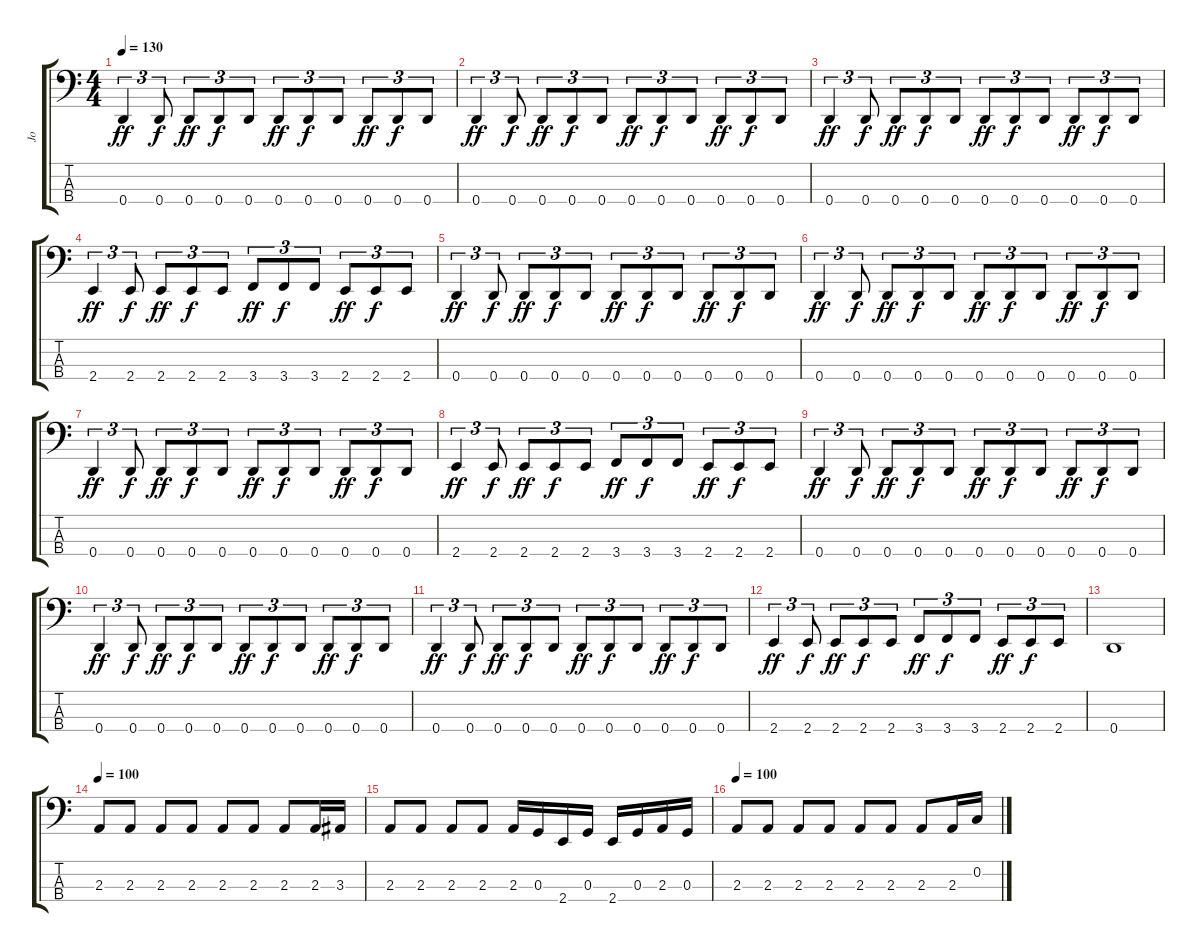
\track ("Jo" "Jo") {instrument electricbassfinger}
\staff {score tabs}
\tuning (F2 C2 G1 D1) {hide}
\ts (4 4)
\tempo 130
\clef f4
\ks c
0.4.4{tu (3 2) dy ff} 0.4.8{tu (3 2) dy f} 0.4.8{tu (3 2) dy ff} 0.4.8{tu (3 2) dy f} 0.4.8{tu (3 2)} 0.4.8{tu (3 2) dy ff} 0.4.8{tu (3 2) dy f} 0.4.8{tu (3 2)} 0.4.8{tu (3 2) dy ff} 0.4.8{tu (3 2) dy f} 0.4.8{tu (3 2)} |
0.4.4{tu (3 2) dy ff} 0.4.8{tu (3 2) dy f} 0.4.8{tu (3 2) dy ff} 0.4.8{tu (3 2) dy f} 0.4.8{tu (3 2)} 0.4.8{tu (3 2) dy ff} 0.4.8{tu (3 2) dy f} 0.4.8{tu (3 2)} 0.4.8{tu (3 2) dy ff} 0.4.8{tu (3 2) dy f} 0.4.8{tu (3 2)} |
0.4.4{tu (3 2) dy ff} 0.4.8{tu (3 2) dy f} 0.4.8{tu (3 2) dy ff} 0.4.8{tu (3 2) dy f} 0.4.8{tu (3 2)} 0.4.8{tu (3 2) dy ff} 0.4.8{tu (3 2) dy f} 0.4.8{tu (3 2)} 0.4.8{tu (3 2) dy ff} 0.4.8{tu (3 2) dy f} 0.4.8{tu (3 2)} |
2.4.4{tu (3 2) dy ff} 2.4.8{tu (3 2) dy f} 2.4.8{tu (3 2) dy ff} 2.4.8{tu (3 2) dy f} 2.4.8{tu (3 2)} 3.4.8{tu (3 2) dy ff} 3.4.8{tu (3 2) dy f} 3.4.8{tu (3 2)} 2.4.8{tu (3 2) dy ff} 2.4.8{tu (3 2) dy f} 2.4.8{tu (3 2)} |
0.4.4{tu (3 2) dy ff} 0.4.8{tu (3 2) dy f} 0.4.8{tu (3 2) dy ff} 0.4.8{tu (3 2) dy f} 0.4.8{tu (3 2)} 0.4.8{tu (3 2) dy ff} 0.4.8{tu (3 2) dy f} 0.4.8{tu (3 2)} 0.4.8{tu (3 2) dy ff} 0.4.8{tu (3 2) dy f} 0.4.8{tu (3 2)} |
0.4.4{tu (3 2) dy ff} 0.4.8{tu (3 2) dy f} 0.4.8{tu (3 2) dy ff} 0.4.8{tu (3 2) dy f} 0.4.8{tu (3 2)} 0.4.8{tu (3 2) dy ff} 0.4.8{tu (3 2) dy f} 0.4.8{tu (3 2)} 0.4.8{tu (3 2) dy ff} 0.4.8{tu (3 2) dy f} 0.4.8{tu (3 2)} |
0.4.4{tu (3 2) dy ff} 0.4.8{tu (3 2) dy f} 0.4.8{tu (3 2) dy ff} 0.4.8{tu (3 2) dy f} 0.4.8{tu (3 2)} 0.4.8{tu (3 2) dy ff} 0.4.8{tu (3 2) dy f} 0.4.8{tu (3 2)} 0.4.8{tu (3 2) dy ff} 0.4.8{tu (3 2) dy f} 0.4.8{tu (3 2)} |
2.4.4{tu (3 2) dy ff} 2.4.8{tu (3 2) dy f} 2.4.8{tu (3 2) dy ff} 2.4.8{tu (3 2) dy f} 2.4.8{tu (3 2)} 3.4.8{tu (3 2) dy ff} 3.4.8{tu (3 2) dy f} 3.4.8{tu (3 2)} 2.4.8{tu (3 2) dy ff} 2.4.8{tu (3 2) dy f} 2.4.8{tu (3 2)} |
0.4.4{tu (3 2) dy ff} 0.4.8{tu (3 2) dy f} 0.4.8{tu (3 2) dy ff} 0.4.8{tu (3 2) dy f} 0.4.8{tu (3 2)} 0.4.8{tu (3 2) dy ff} 0.4.8{tu (3 2) dy f} 0.4.8{tu (3 2)} 0.4.8{tu (3 2) dy ff} 0.4.8{tu (3 2) dy f} 0.4.8{tu (3 2)} |
0.4.4{tu (3 2) dy ff} 0.4.8{tu (3 2) dy f} 0.4.8{tu (3 2) dy ff} 0.4.8{tu (3 2) dy f} 0.4.8{tu (3 2)} 0.4.8{tu (3 2) dy ff} 0.4.8{tu (3 2) dy f} 0.4.8{tu (3 2)} 0.4.8{tu (3 2) dy ff} 0.4.8{tu (3 2) dy f} 0.4.8{tu (3 2)} |
0.4.4{tu (3 2) dy ff} 0.4.8{tu (3 2) dy f} 0.4.8{tu (3 2) dy ff} 0.4.8{tu (3 2) dy f} 0.4.8{tu (3 2)} 0.4.8{tu (3 2) dy ff} 0.4.8{tu (3 2) dy f} 0.4.8{tu (3 2)} 0.4.8{tu (3 2) dy ff} 0.4.8{tu (3 2) dy f} 0.4.8{tu (3 2)} |
2.4.4{tu (3 2) dy ff} 2.4.8{tu (3 2) dy f} 2.4.8{tu (3 2) dy ff} 2.4.8{tu (3 2) dy f} 2.4.8{tu (3 2)} 3.4.8{tu (3 2) dy ff} 3.4.8{tu (3 2) dy f} 3.4.8{tu (3 2)} 2.4.8{tu (3 2) dy ff} 2.4.8{tu (3 2) dy f} 2.4.8{tu (3 2)} |
0.4.1 |
\tempo 100
2.3.8 2.3.8 2.3.8 2.3.8 2.3.8 2.3.8 2.3.8 2.3.16 3.3.16 |
2.3.8 2.3.8 2.3.8 2.3.8 2.3.16 0.3.16 2.4.16 0.3.16 2.4.16 0.3.16 2.3.16 0.3.16 |
\tempo 100
2.3.8 2.3.8 2.3.8 2.3.8 2.3.8 2.3.8 2.3.8 2.3.16 0.2.16
